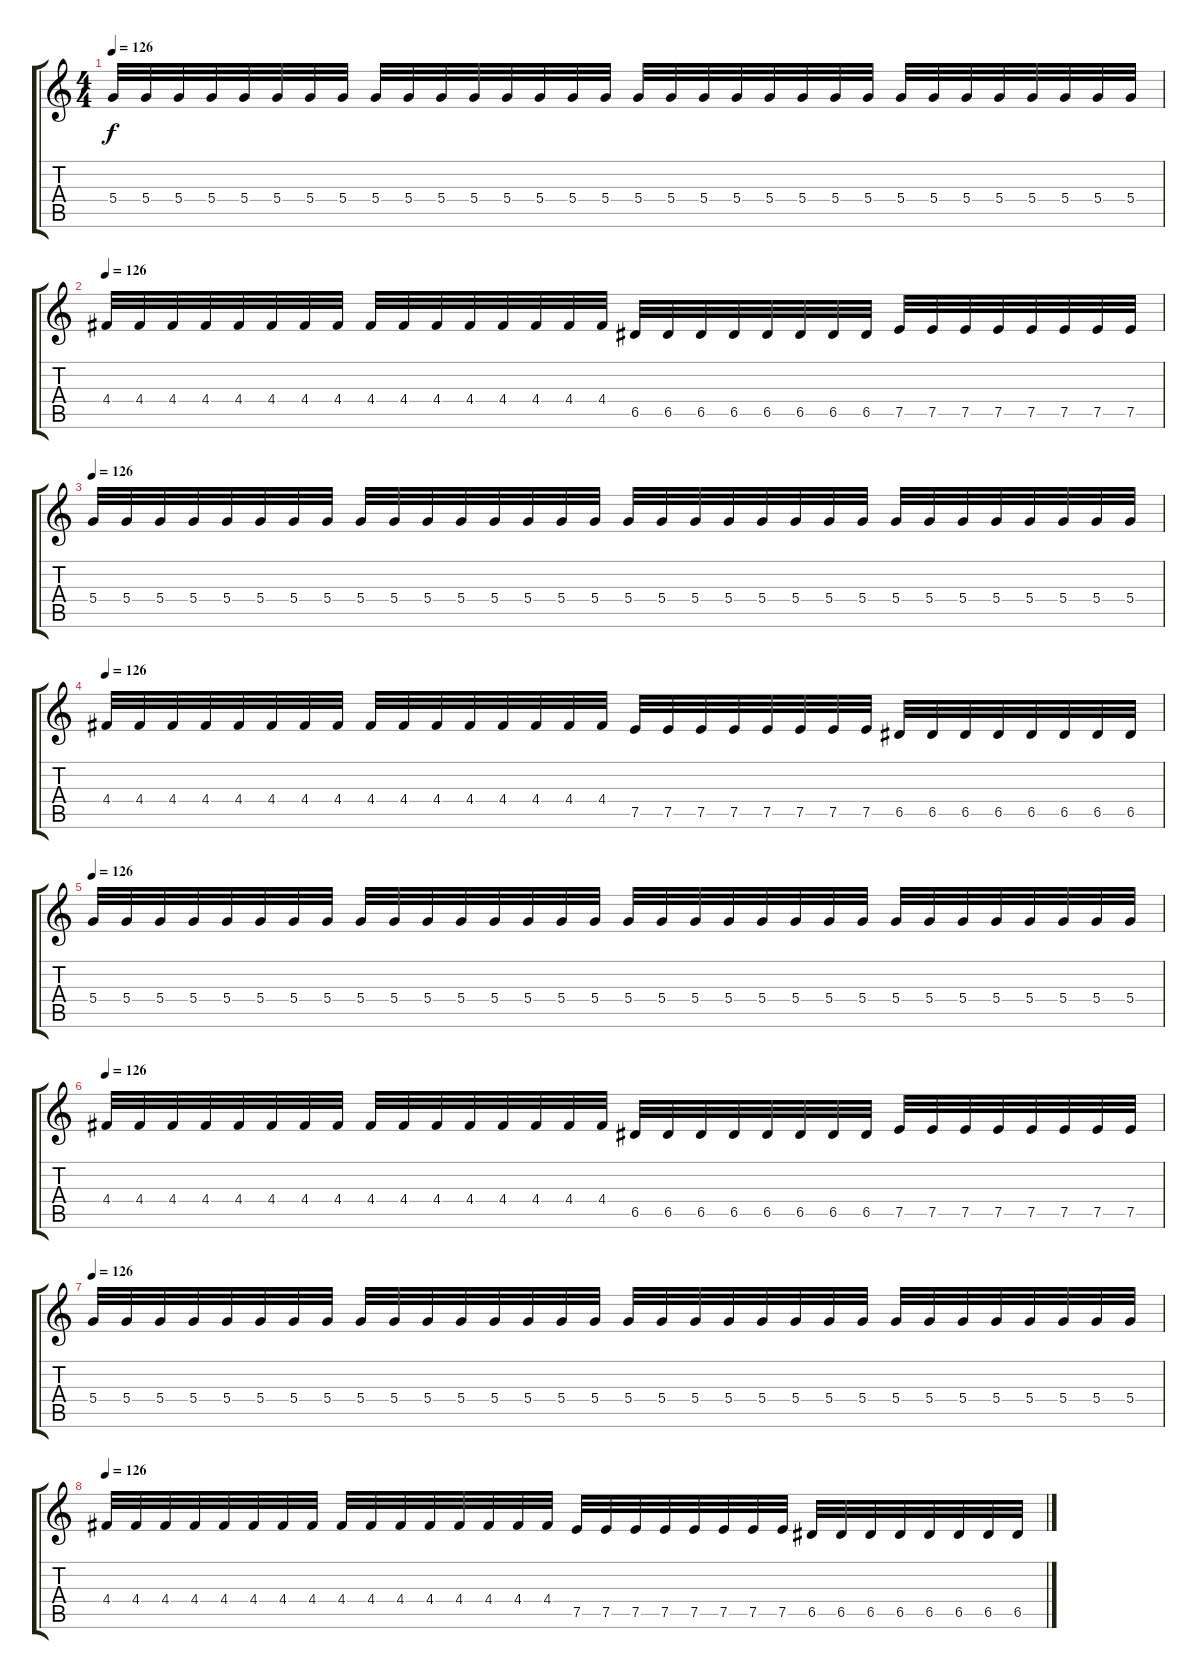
\track "" {instrument overdrivenguitar}
\staff {score tabs}
\tuning (E4 B3 G3 D3 A2 E2) {hide}
\ts (4 4)
\tempo 126
\clef g2
\ks c
5.4.32{dy f} 5.4.32 5.4.32 5.4.32 5.4.32 5.4.32 5.4.32 5.4.32 5.4.32 5.4.32 5.4.32 5.4.32 5.4.32 5.4.32 5.4.32 5.4.32 5.4.32 5.4.32 5.4.32 5.4.32 5.4.32 5.4.32 5.4.32 5.4.32 5.4.32 5.4.32 5.4.32 5.4.32 5.4.32 5.4.32 5.4.32 5.4.32 |
\tempo 126
4.4.32 4.4.32 4.4.32 4.4.32 4.4.32 4.4.32 4.4.32 4.4.32 4.4.32 4.4.32 4.4.32 4.4.32 4.4.32 4.4.32 4.4.32 4.4.32 6.5.32 6.5.32 6.5.32 6.5.32 6.5.32 6.5.32 6.5.32 6.5.32 7.5.32 7.5.32 7.5.32 7.5.32 7.5.32 7.5.32 7.5.32 7.5.32 |
\tempo 126
5.4.32 5.4.32 5.4.32 5.4.32 5.4.32 5.4.32 5.4.32 5.4.32 5.4.32 5.4.32 5.4.32 5.4.32 5.4.32 5.4.32 5.4.32 5.4.32 5.4.32 5.4.32 5.4.32 5.4.32 5.4.32 5.4.32 5.4.32 5.4.32 5.4.32 5.4.32 5.4.32 5.4.32 5.4.32 5.4.32 5.4.32 5.4.32 |
\tempo 126
4.4.32 4.4.32 4.4.32 4.4.32 4.4.32 4.4.32 4.4.32 4.4.32 4.4.32 4.4.32 4.4.32 4.4.32 4.4.32 4.4.32 4.4.32 4.4.32 7.5.32 7.5.32 7.5.32 7.5.32 7.5.32 7.5.32 7.5.32 7.5.32 6.5.32 6.5.32 6.5.32 6.5.32 6.5.32 6.5.32 6.5.32 6.5.32 |
\tempo 126
5.4.32 5.4.32 5.4.32 5.4.32 5.4.32 5.4.32 5.4.32 5.4.32 5.4.32 5.4.32 5.4.32 5.4.32 5.4.32 5.4.32 5.4.32 5.4.32 5.4.32 5.4.32 5.4.32 5.4.32 5.4.32 5.4.32 5.4.32 5.4.32 5.4.32 5.4.32 5.4.32 5.4.32 5.4.32 5.4.32 5.4.32 5.4.32 |
\tempo 126
4.4.32 4.4.32 4.4.32 4.4.32 4.4.32 4.4.32 4.4.32 4.4.32 4.4.32 4.4.32 4.4.32 4.4.32 4.4.32 4.4.32 4.4.32 4.4.32 6.5.32 6.5.32 6.5.32 6.5.32 6.5.32 6.5.32 6.5.32 6.5.32 7.5.32 7.5.32 7.5.32 7.5.32 7.5.32 7.5.32 7.5.32 7.5.32 |
\tempo 126
5.4.32 5.4.32 5.4.32 5.4.32 5.4.32 5.4.32 5.4.32 5.4.32 5.4.32 5.4.32 5.4.32 5.4.32 5.4.32 5.4.32 5.4.32 5.4.32 5.4.32 5.4.32 5.4.32 5.4.32 5.4.32 5.4.32 5.4.32 5.4.32 5.4.32 5.4.32 5.4.32 5.4.32 5.4.32 5.4.32 5.4.32 5.4.32 |
\tempo 126
4.4.32 4.4.32 4.4.32 4.4.32 4.4.32 4.4.32 4.4.32 4.4.32 4.4.32 4.4.32 4.4.32 4.4.32 4.4.32 4.4.32 4.4.32 4.4.32 7.5.32 7.5.32 7.5.32 7.5.32 7.5.32 7.5.32 7.5.32 7.5.32 6.5.32 6.5.32 6.5.32 6.5.32 6.5.32 6.5.32 6.5.32 6.5.32
